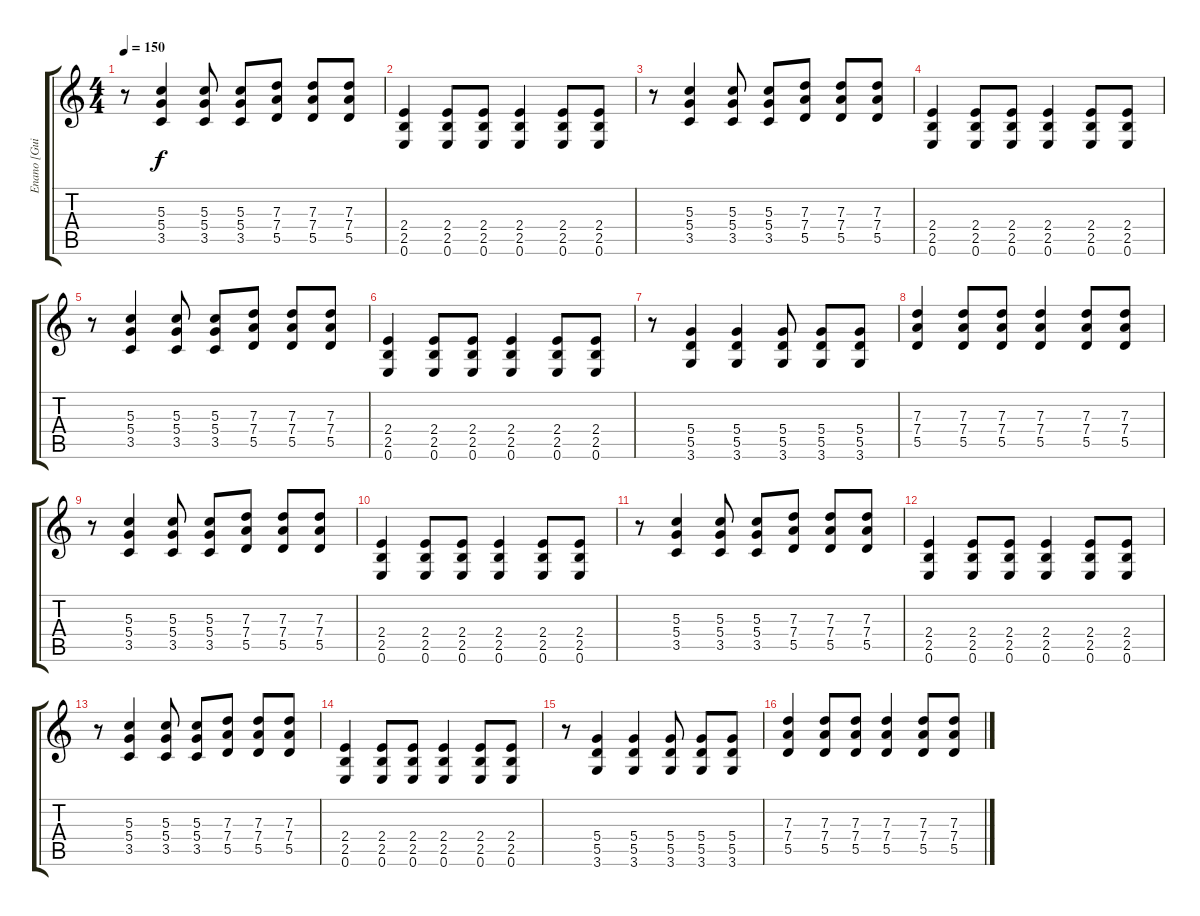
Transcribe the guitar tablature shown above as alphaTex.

\track ("Enano [Guitarra]" "Enano [Gui") {instrument overdrivenguitar}
\staff {score tabs}
\tuning (E4 B3 G3 D3 A2 E2) {hide}
\ts (4 4)
\tempo 150
\clef g2
\ks c
r.8{dy f} (5.3 5.4 3.5).4 (5.3 5.4 3.5).8 (5.3 5.4 3.5).8 (7.3 7.4 5.5).8 (7.3 7.4 5.5).8 (7.3 7.4 5.5).8 |
(2.4 2.5 0.6).4 (2.4 2.5 0.6).8 (2.4 2.5 0.6).8 (2.4 2.5 0.6).4 (2.4 2.5 0.6).8 (2.4 2.5 0.6).8 |
r.8 (5.3 5.4 3.5).4 (5.3 5.4 3.5).8 (5.3 5.4 3.5).8 (7.3 7.4 5.5).8 (7.3 7.4 5.5).8 (7.3 7.4 5.5).8 |
(2.4 2.5 0.6).4 (2.4 2.5 0.6).8 (2.4 2.5 0.6).8 (2.4 2.5 0.6).4 (2.4 2.5 0.6).8 (2.4 2.5 0.6).8 |
r.8 (5.3 5.4 3.5).4 (5.3 5.4 3.5).8 (5.3 5.4 3.5).8 (7.3 7.4 5.5).8 (7.3 7.4 5.5).8 (7.3 7.4 5.5).8 |
(2.4 2.5 0.6).4 (2.4 2.5 0.6).8 (2.4 2.5 0.6).8 (2.4 2.5 0.6).4 (2.4 2.5 0.6).8 (2.4 2.5 0.6).8 |
r.8 (5.4 5.5 3.6).4 (5.4 5.5 3.6).4 (5.4 5.5 3.6).8 (5.4 5.5 3.6).8 (5.4 5.5 3.6).8 |
(7.3 7.4 5.5).4 (7.3 7.4 5.5).8 (7.3 7.4 5.5).8 (7.3 7.4 5.5).4 (7.3 7.4 5.5).8 (7.3 7.4 5.5).8 |
r.8 (5.3 5.4 3.5).4 (5.3 5.4 3.5).8 (5.3 5.4 3.5).8 (7.3 7.4 5.5).8 (7.3 7.4 5.5).8 (7.3 7.4 5.5).8 |
(2.4 2.5 0.6).4 (2.4 2.5 0.6).8 (2.4 2.5 0.6).8 (2.4 2.5 0.6).4 (2.4 2.5 0.6).8 (2.4 2.5 0.6).8 |
r.8 (5.3 5.4 3.5).4 (5.3 5.4 3.5).8 (5.3 5.4 3.5).8 (7.3 7.4 5.5).8 (7.3 7.4 5.5).8 (7.3 7.4 5.5).8 |
(2.4 2.5 0.6).4 (2.4 2.5 0.6).8 (2.4 2.5 0.6).8 (2.4 2.5 0.6).4 (2.4 2.5 0.6).8 (2.4 2.5 0.6).8 |
r.8 (5.3 5.4 3.5).4 (5.3 5.4 3.5).8 (5.3 5.4 3.5).8 (7.3 7.4 5.5).8 (7.3 7.4 5.5).8 (7.3 7.4 5.5).8 |
(2.4 2.5 0.6).4 (2.4 2.5 0.6).8 (2.4 2.5 0.6).8 (2.4 2.5 0.6).4 (2.4 2.5 0.6).8 (2.4 2.5 0.6).8 |
r.8 (5.4 5.5 3.6).4 (5.4 5.5 3.6).4 (5.4 5.5 3.6).8 (5.4 5.5 3.6).8 (5.4 5.5 3.6).8 |
(7.3 7.4 5.5).4 (7.3 7.4 5.5).8 (7.3 7.4 5.5).8 (7.3 7.4 5.5).4 (7.3 7.4 5.5).8 (7.3 7.4 5.5).8
